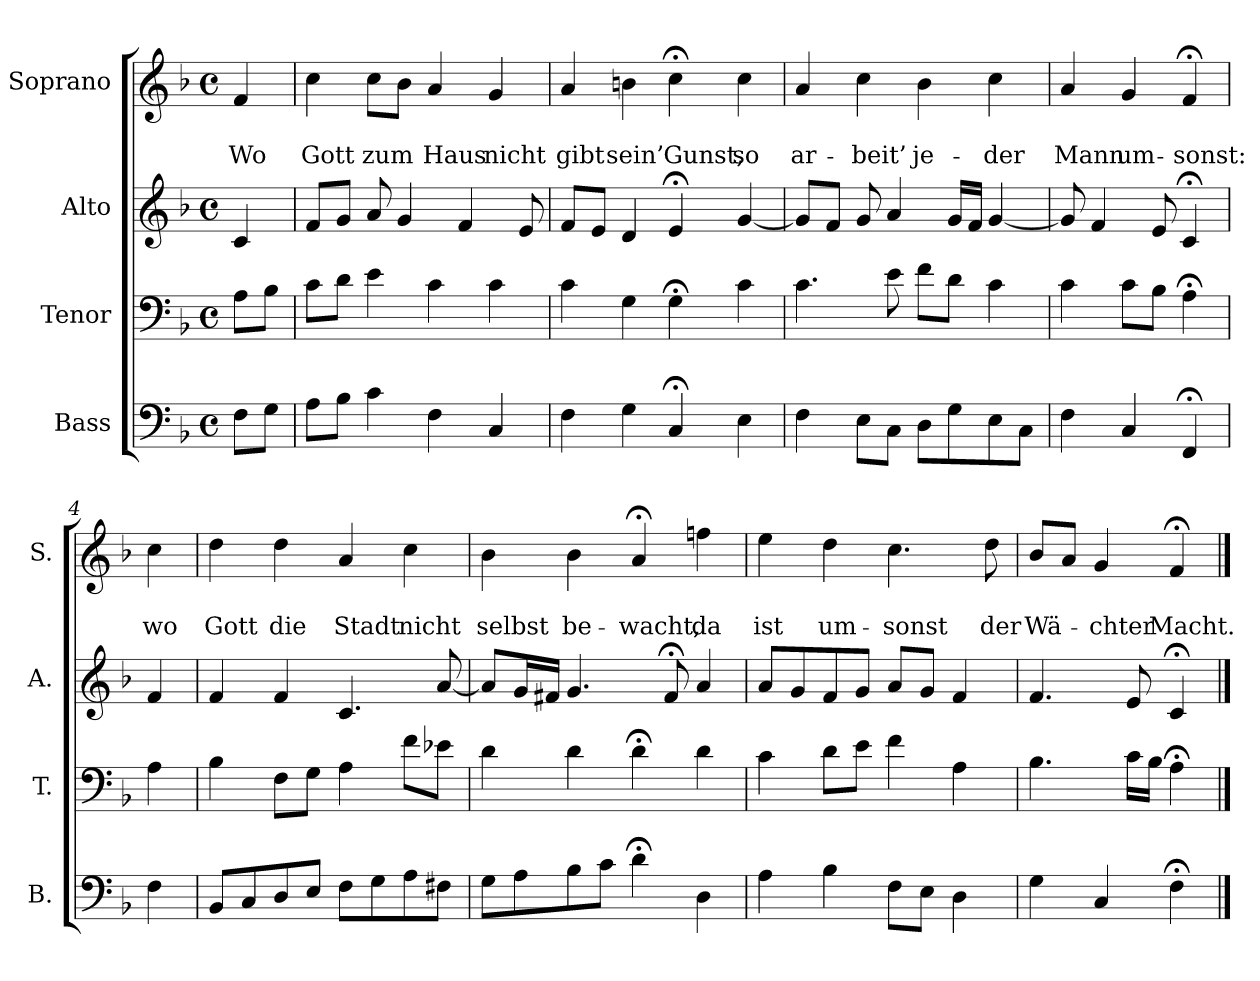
**kern	**kern	**kern	**kern	**text	**text
*part4	*part3	*part2	*part1	*part1	*part1
*staff4	*staff3	*staff2	*staff1	*staff1	*staff1
*I"Bass	*I"Tenor	*I"Alto	*I"Soprano	*	*
*I'B.	*I'T.	*I'A.	*I'S.	*	*
*clefF4	*clefF4	*clefG2	*clefG2	*	*
*k[b-]	*k[b-]	*k[b-]	*k[b-]	*	*
*F:	*F:	*F:	*F:	*	*
*M4/4	*M4/4	*M4/4	*M4/4	*	*
*met(c)	*met(c)	*met(c)	*met(c)	*	*
=	=	=	=	=	=
8F\L	8A\L	4c/	4f/	.	Wo
8G\J	8B-\J	.	.	.	.
=1	=1	=1	=1	=1	=1
8A\L	8c\L	8f/L	4cc\	.	Gott
8B-\J	8d\J	8g/J	.	.	.
4c\	4e\	8a/	8cc\L	.	zum
.	.	4g/	8b-\J	.	.
4F\	4c\	.	4a/	.	Haus
.	.	4f/	.	.	.
4C/	4c\	.	4g/	.	nicht
.	.	8e/	.	.	.
=2	=2	=2	=2	=2	=2
4F\	4c\	8f/L	4a/	.	gibt
.	.	8e/J	.	.	.
4G\	4G\	4d/	4bn\	.	sein’
4C;</	4G;<\	4e;</	4cc;<\	.	Gunst,
4E\	4c\	[4g/	4cc\	.	so
=3	=3	=3	=3	=3	=3
4F\	4.c\	8g/L]	4a/	.	ar-
.	.	8f/J	.	.	.
8E\L	.	8g/	4cc\	.	-beit’
8C\J	8e\	4a/	.	.	.
8D\L	8f\L	.	4b-\	.	je-
8G\	8d\J	16g/LL	.	.	.
.	.	16f/JJ	.	.	.
8E\	4c\	[4g/	4cc\	.	-der
8C\J	.	.	.	.	.
=4	=4	=4	=4	=4	=4
4F\	4c\	8g/]	4a/	.	Mann
.	.	4f/	.	.	.
4C/	8c\L	.	4g/	.	um-
.	8B-\J	8e/	.	.	.
4FF;</	4A;<\	4c;</	4f;</	.	-sonst:
!!LO:LB:g=z
=4a	=4a	=4a	=4a	=4a	=4a
4F\	4A\	4f/	4cc\	.	wo
=5	=5	=5	=5	=5	=5
8BB-/L	4B-\	4f/	4dd\	.	Gott
8C/	.	.	.	.	.
8D/	8F\L	4f/	4dd\	.	die
8E/J	8G\J	.	.	.	.
8F\L	4A\	4.c/	4a/	.	Stadt
8G\	.	.	.	.	.
8A\	8f\L	.	4cc\	.	nicht
8F#X\J	8e-X\J	[8a/	.	.	.
=6	=6	=6	=6	=6	=6
8G\L	4d\	8a/L]	4b-\	.	selbst
8A\	.	16g/L	.	.	.
.	.	16f#X/JJ	.	.	.
8B-\	4d\	4.g/	4b-\	.	be-
8c\J	.	.	.	.	.
4d;<\	4d;<\	.	4a;</	.	-wacht,
.	.	8f#;</	.	.	.
4D\	4d\	4a/	4ffn\	.	da
=7	=7	=7	=7	=7	=7
4A\	4c\	8a/L	4ee\	.	ist
.	.	8g/	.	.	.
4B-\	8d\L	8f/	4dd\	.	um-
.	8e\J	8g/J	.	.	.
8F\L	4f\	8a/L	4.cc\	.	-sonst
8E\J	.	8g/J	.	.	.
4D\	4A\	4f/	.	.	.
.	.	.	8dd\	.	der
=8	=8	=8	=8	=8	=8
4G\	4.B-\	4.f/	8b-/L	.	Wä-
.	.	.	8a/J	.	.
4C/	.	.	4g/	.	-chter
.	16c\LL	8e/	.	.	.
.	16B-\JJ	.	.	.	.
4F;<\	4A;<\	4c;</	4f;</	.	Macht.
==	==	==	==	==	==
*-	*-	*-	*-	*-	*-
